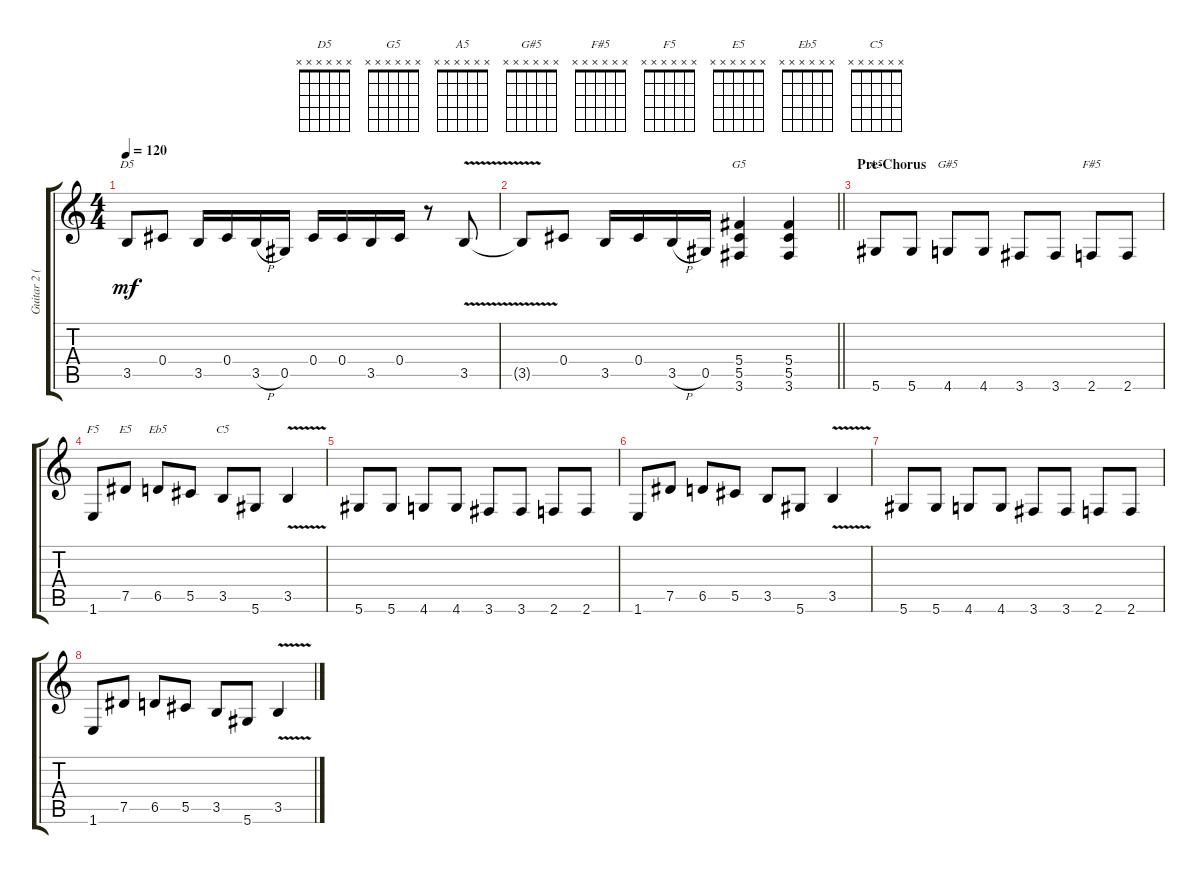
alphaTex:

\track ("Guitar 2 (Slash)" "Guitar 2 (") {instrument overdrivenguitar}
\staff {score tabs}
\tuning (Eb4 Bb3 Gb3 Db3 Ab2 Eb2) {hide}
\chord ("D5" x x x x x x)
\chord ("G5" x x x x x x)
\chord ("A5" x x x x x x)
\chord ("G#5" x x x x x x)
\chord ("F#5" x x x x x x)
\chord ("F5" x x x x x x)
\chord ("E5" x x x x x x)
\chord ("Eb5" x x x x x x)
\chord ("C5" x x x x x x)
\ts (4 4)
\tempo 120
\clef g2
\ks c
3.5.8{ch "D5" dy mf} 0.4.8 3.5.16 0.4.16 3.5{h}.16 0.5.16 0.4.16 0.4.16 3.5.16 0.4.16 r.8 3.5{v}.8 |
\barLineRight lightlight
3.5{t}.8 0.4.8 3.5.16 0.4.16 3.5{h}.16 0.5.16 (5.4 5.5 3.6).4{ch "G5"} (5.4 5.5 3.6).4 |
\section ("" "Pre-Chorus")
5.6.8{ch "A5"} 5.6.8 4.6.8{ch "G#5"} 4.6.8 3.6.8 3.6.8 2.6.8{ch "F#5"} 2.6.8 |
1.6.8{ch "F5"} 7.5.8{ch "E5"} 6.5.8{ch "Eb5"} 5.5.8 3.5.8{ch "C5"} 5.6.8 3.5{v}.4 |
5.6.8 5.6.8 4.6.8 4.6.8 3.6.8 3.6.8 2.6.8 2.6.8 |
1.6.8 7.5.8 6.5.8 5.5.8 3.5.8 5.6.8 3.5{v}.4 |
5.6.8 5.6.8 4.6.8 4.6.8 3.6.8 3.6.8 2.6.8 2.6.8 |
1.6.8 7.5.8 6.5.8 5.5.8 3.5.8 5.6.8 3.5{v}.4
